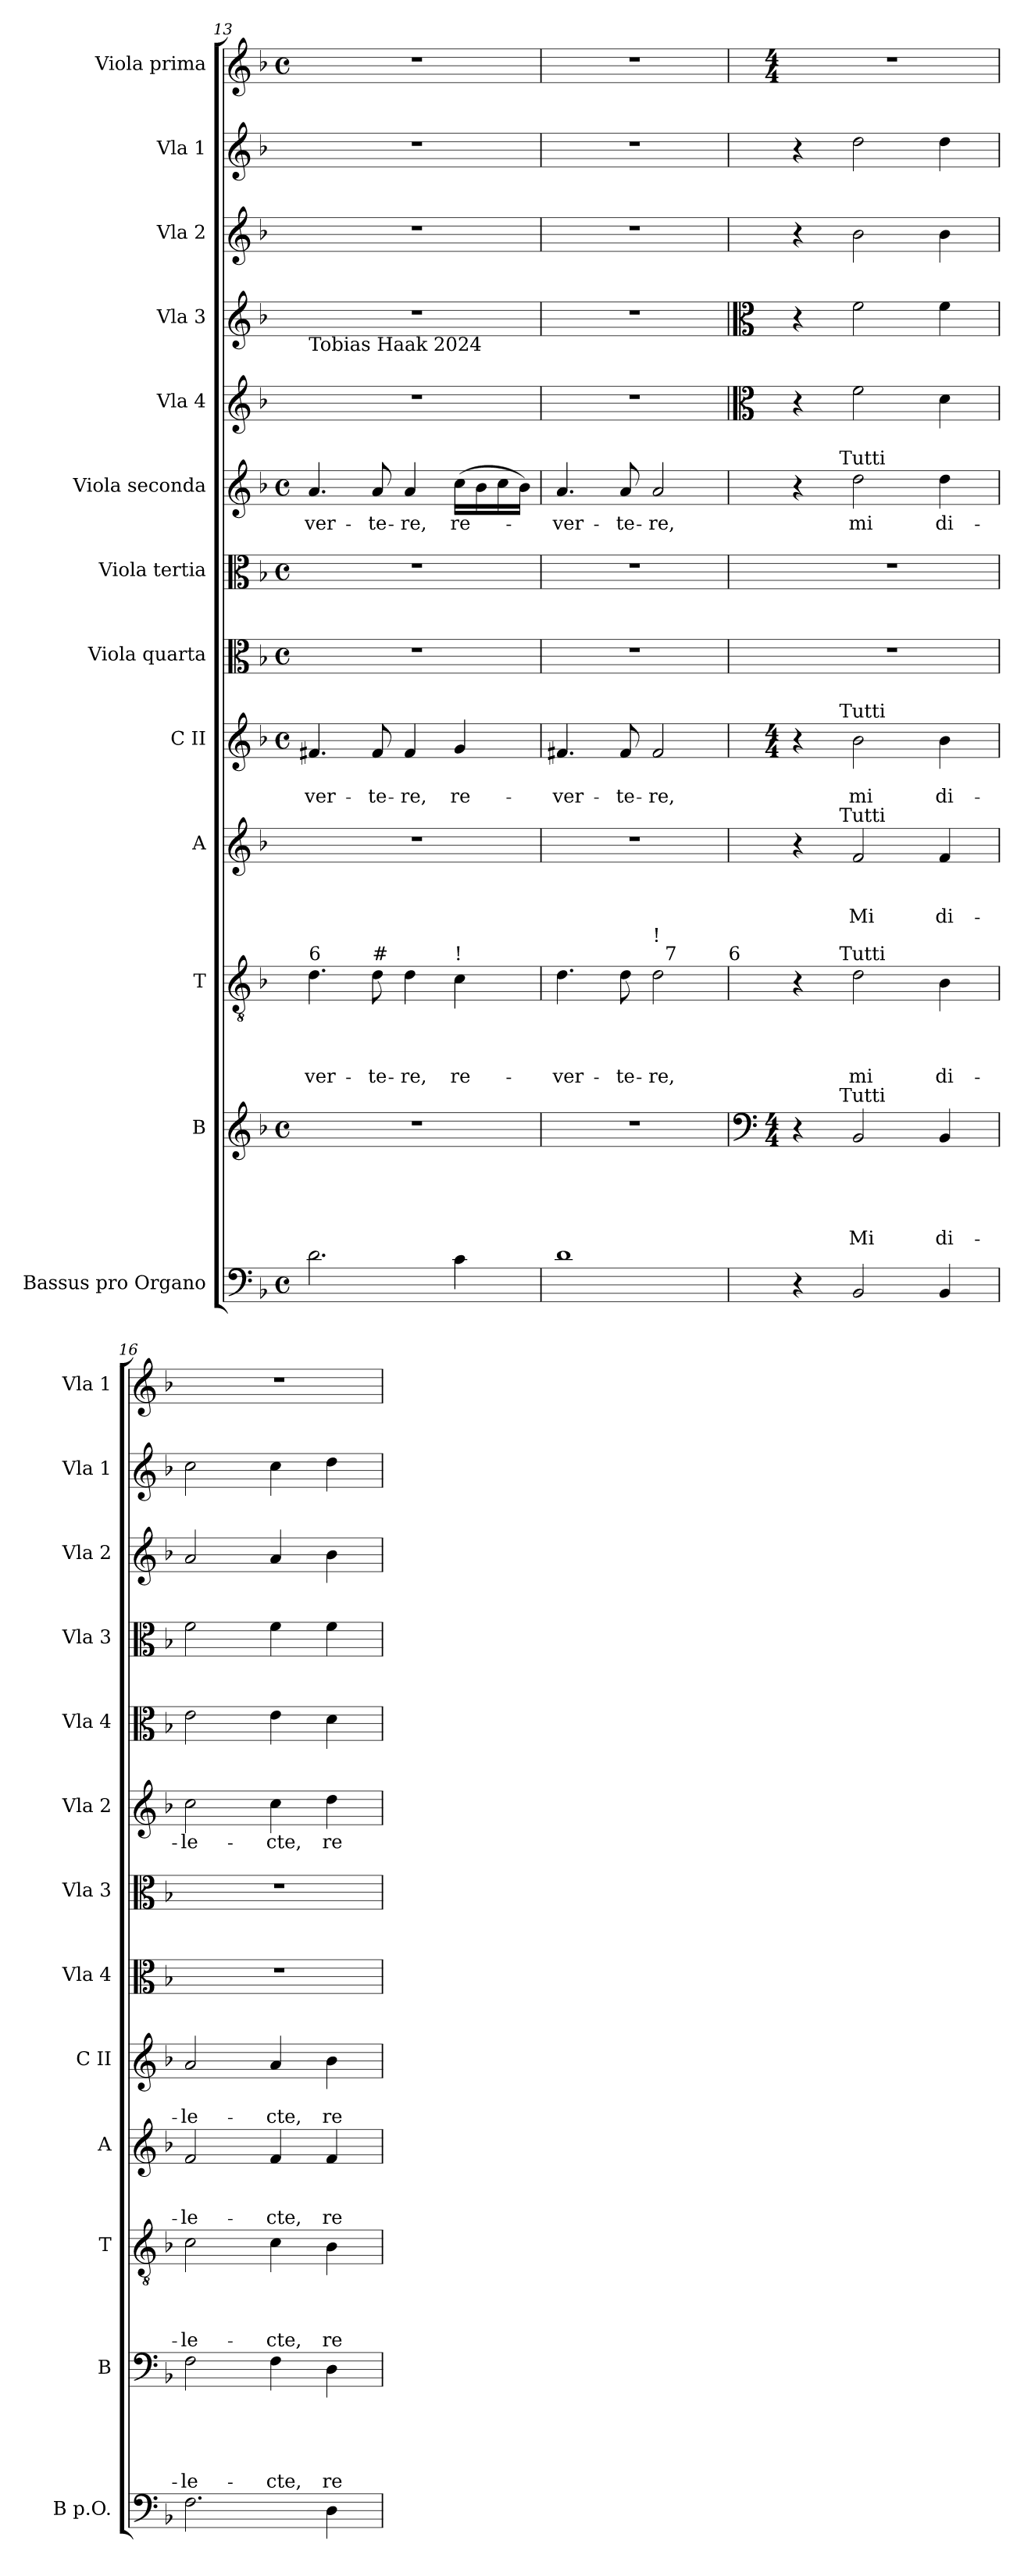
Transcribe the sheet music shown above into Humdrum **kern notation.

**kern	**kern	**text	**text	**text	**text	**text	**kern	**text	**text	**text	**text	**kern	**text	**text	**text	**kern	**text	**text	**kern	**kern	**kern	**text	**kern	**kern	**kern	**kern	**kern
*part13	*part12	*part12	*part12	*part12	*part12	*part12	*part11	*part11	*part11	*part11	*part11	*part10	*part10	*part10	*part10	*part9	*part9	*part9	*part8	*part7	*part6	*part6	*part5	*part4	*part3	*part2	*part1
*staff13	*staff12	*staff12	*staff12	*staff12	*staff12	*staff12	*staff11	*staff11	*staff11	*staff11	*staff11	*staff10	*staff10	*staff10	*staff10	*staff9	*staff9	*staff9	*staff8	*staff7	*staff6	*staff6	*staff5	*staff4	*staff3	*staff2	*staff1
*I"Bassus pro Organo	*I"B	*	*	*	*	*	*I"T	*	*	*	*	*I"A	*	*	*	*I"C II	*	*	*I"Viola quarta	*I"Viola tertia	*I"Viola seconda	*	*I"Vla 4	*I"Vla 3	*I"Vla 2	*I"Vla 1	*I"Viola prima
*I'B p.O.	*I'B	*	*	*	*	*	*I'T	*	*	*	*	*I'A	*	*	*	*I'C II	*	*	*I'Vla 4	*I'Vla 3	*I'Vla 2	*	*I'Vla 4	*I'Vla 3	*I'Vla 2	*I'Vla 1	*I'Vla 1
*clefF4	*clefG2	*	*	*	*	*	*clefGv2	*	*	*	*	*clefG2	*	*	*	*clefG2	*	*	*clefC3	*clefC3	*clefG2	*	*clefG2	*clefG2	*clefG2	*clefG2	*clefG2
*k[b-]	*k[b-]	*	*	*	*	*	*k[b-]	*	*	*	*	*k[b-]	*	*	*	*k[b-]	*	*	*k[b-]	*k[b-]	*k[b-]	*	*k[b-]	*k[b-]	*k[b-]	*k[b-]	*k[b-]
*F:	*F:	*	*	*	*	*	*F:	*	*	*	*	*F:	*	*	*	*F:	*	*	*F:	*F:	*F:	*	*F:	*F:	*F:	*F:	*F:
*M4/4	*M4/4	*	*	*	*	*	*	*	*	*	*	*	*	*	*	*M4/4	*	*	*M4/4	*M4/4	*M4/4	*	*	*	*	*	*M4/4
*met(c)	*met(c)	*	*	*	*	*	*	*	*	*	*	*	*	*	*	*met(c)	*	*	*met(c)	*met(c)	*met(c)	*	*	*	*	*	*met(c)
=13	=13	=13	=13	=13	=13	=13	=13	=13	=13	=13	=13	=13	=13	=13	=13	=13	=13	=13	=13	=13	=13	=13	=13	=13	=13	=13	=13
!	!	!	!	!	!	!	!	!	!	!	!	!	!	!	!	!	!	!	!	!	!	!	!	!LO:TX:b:t=Tobias Haak 2024	!	!	!
!	!	!	!	!	!	!	!LO:TX:a:t=6	!	!	!	!	!	!	!	!	!	!	!	!	!	!	!	!	!	!	!	!
!	!	!	!	!	!	!	!	!	!	!	!LO:LY:b	!	!	!	!	!	!	!LO:LY:b	!	!	!	!LO:LY:b	!	!	!	!	!
2.d\	1r	.	.	.	.	.	4.d\	.	.	.	-ver-	1r	.	.	.	4.f#X/	.	-ver-	1r	1r	4.a/	-ver-	1r	1r	1r	1r	1r
!	!	!	!	!	!	!	!LO:TX:a:t=#	!	!	!	!	!	!	!	!	!	!	!	!	!	!	!	!	!	!	!	!
!	!	!	!	!	!	!	!	!	!	!	!LO:LY:b	!	!	!	!	!	!	!LO:LY:b	!	!	!	!LO:LY:b	!	!	!	!	!
.	.	.	.	.	.	.	8d\	.	.	.	-te-	.	.	.	.	8f#/	.	-te-	.	.	8a/	-te-	.	.	.	.	.
!	!	!	!	!	!	!	!	!	!	!	!LO:LY:b	!	!	!	!	!	!	!LO:LY:b	!	!	!	!LO:LY:b	!	!	!	!	!
.	.	.	.	.	.	.	4d\	.	.	.	-re,	.	.	.	.	4f#/	.	-re,	.	.	4a/	-re,	.	.	.	.	.
!	!	!	!	!	!	!	!LO:TX:a:t=!	!	!	!	!	!	!	!	!	!	!	!	!	!	!	!	!	!	!	!	!
!	!	!	!	!	!	!	!	!	!	!	!LO:LY:b	!	!	!	!	!	!	!LO:LY:b	!	!	!	!LO:LY:b	!	!	!	!	!
4c\	.	.	.	.	.	.	4c\	.	.	.	re-	.	.	.	.	4g/	.	re-	.	.	(>16cc\LL	re-	.	.	.	.	.
.	.	.	.	.	.	.	.	.	.	.	.	.	.	.	.	.	.	.	.	.	16b-\	.	.	.	.	.	.
.	.	.	.	.	.	.	.	.	.	.	.	.	.	.	.	.	.	.	.	.	16cc\	.	.	.	.	.	.
.	.	.	.	.	.	.	.	.	.	.	.	.	.	.	.	.	.	.	.	.	16b-\JJ)	.	.	.	.	.	.
=14	=14	=14	=14	=14	=14	=14	=14	=14	=14	=14	=14	=14	=14	=14	=14	=14	=14	=14	=14	=14	=14	=14	=14	=14	=14	=14	=14
!	!	!	!	!	!	!	!	!	!	!	!LO:LY:b	!	!	!	!	!	!	!LO:LY:b	!	!	!	!LO:LY:b	!	!	!	!	!
1d	1r	.	.	.	.	.	4.d\	.	.	.	-ver-	1r	.	.	.	4.f#X/	.	-ver-	1r	1r	4.a/	-ver-	1r	1r	1r	1r	1r
!	!	!	!	!	!	!	!	!	!	!	!LO:LY:b	!	!	!	!	!	!	!LO:LY:b	!	!	!	!LO:LY:b	!	!	!	!	!
.	.	.	.	.	.	.	8d\	.	.	.	-te-	.	.	.	.	8f#/	.	-te-	.	.	8a/	-te-	.	.	.	.	.
!	!	!	!	!	!	!	!LO:TX:a:t=!\n       7	!	!	!	!	!	!	!	!	!	!	!	!	!	!	!	!	!	!	!	!
!	!	!	!	!	!	!	!	!	!	!	!LO:LY:b	!	!	!	!	!	!	!LO:LY:b	!	!	!	!LO:LY:b	!	!	!	!	!
.	.	.	.	.	.	.	2d\	.	.	.	-re,	.	.	.	.	2f#/	.	-re,	.	.	2a/	-re,	.	.	.	.	.
!	!	!	!	!	!	!	!LO:TX:a:t=6	!	!	!	!	!	!	!	!	!	!	!	!	!	!	!	!	!	!	!	!
!!LO:PB:g=z
=15	=15	=15	=15	=15	=15	=15	=15	=15	=15	=15	=15	=15	=15	=15	=15	=15	=15	=15	=15	=15	=15	=15	=15	=15	=15	=15	=15
*	*clefF4	*	*	*	*	*	*	*	*	*	*	*	*	*	*	*	*	*	*	*	*	*	*clefC3	*clefC3	*	*	*
*	*M4/4	*	*	*	*	*	*	*	*	*	*	*	*	*	*	*M4/4	*	*	*	*	*	*	*	*	*	*	*M4/4
!	!LO:TX:a:t=Tobias Haak 2024	!	!	!	!	!	!	!	!	!	!	!	!	!	!	!	!	!	!	!	!	!	!	!	!	!	!
*	*^	*	*	*	*	*	*^	*	*	*	*	*^	*	*	*	*^	*	*	*	*	*^	*	*	*	*	*	*
4r	4r	8..ryy	.	.	.	.	.	4r	8..ryy	.	.	.	.	4r	8..ryy	.	.	.	4r	8..ryy	.	.	1r	1r	4r	8..ryy	.	4r	4r	4r	4r	1r
!	!	!	!	!	!	!	!	!	!	!	!	!	!	!	!	!	!	!	!	!	!	!	!	!	!	!LO:TX:a:t=Tutti	!	!	!	!	!	!
!	!	!	!	!	!	!	!	!	!	!	!	!	!	!	!	!	!	!	!	!LO:TX:a:t=Tutti	!	!	!	!	!	!	!	!	!	!	!	!
!	!	!	!	!	!	!	!	!	!	!	!	!	!	!	!LO:TX:a:t=Tutti	!	!	!	!	!	!	!	!	!	!	!	!	!	!	!	!	!
!	!	!	!	!	!	!	!	!	!LO:TX:a:t=Tutti	!	!	!	!	!	!	!	!	!	!	!	!	!	!	!	!	!	!	!	!	!	!	!
!	!	!LO:TX:a:t=Tutti	!	!	!	!	!	!	!	!	!	!	!	!	!	!	!	!	!	!	!	!	!	!	!	!	!	!	!	!	!	!
.	.	2ryy	.	.	.	.	.	.	2ryy	.	.	.	.	.	2ryy	.	.	.	.	2ryy	.	.	.	.	.	2ryy	.	.	.	.	.	.
!	!	!	!	!	!	!	!LO:LY:b	!	!	!	!	!	!LO:LY:b	!	!	!	!	!LO:LY:b	!	!	!	!LO:LY:b	!	!	!	!	!LO:LY:b	!	!	!	!	!
2BB-/	2BB-/	.	.	.	.	.	Mi	2d\	.	.	.	.	mi	2f/	.	.	.	Mi	2b-\	.	.	mi	.	.	2dd\	.	mi	2f\	2f\	2b-\	2dd\	.
.	.	4ryy	.	.	.	.	.	.	4ryy	.	.	.	.	.	4ryy	.	.	.	.	4ryy	.	.	.	.	.	4ryy	.	.	.	.	.	.
!	!	!	!	!	!	!	!LO:LY:b	!	!	!	!	!	!LO:LY:b	!	!	!	!	!LO:LY:b	!	!	!	!LO:LY:b	!	!	!	!	!LO:LY:b	!	!	!	!	!
4BB-/	4BB-/	.	.	.	.	.	di-	4B-\	.	.	.	.	di-	4f/	.	.	.	di-	4b-\	.	.	di-	.	.	4dd\	.	di-	4d\	4f\	4b-\	4dd\	.
.	.	32ryy	.	.	.	.	.	.	32ryy	.	.	.	.	.	32ryy	.	.	.	.	32ryy	.	.	.	.	.	32ryy	.	.	.	.	.	.
=16	=16	=16	=16	=16	=16	=16	=16	=16	=16	=16	=16	=16	=16	=16	=16	=16	=16	=16	=16	=16	=16	=16	=16	=16	=16	=16	=16	=16	=16	=16	=16	=16
!	!	!	!	!	!	!	!LO:LY:b	!	!	!	!	!	!LO:LY:b	!	!	!	!	!LO:LY:b	!	!	!	!LO:LY:b	!	!	!	!	!LO:LY:b	!	!	!	!	!
*	*v	*v	*	*	*	*	*	*	*	*	*	*	*	*v	*v	*	*	*	*v	*v	*	*	*	*	*v	*v	*	*	*	*	*	*
*	*	*	*	*	*	*	*v	*v	*	*	*	*	*	*	*	*	*	*	*	*	*	*	*	*	*	*	*	*
2.F\	2F\	.	.	.	.	-le-	2c\	.	.	.	-le-	2f/	.	.	-le-	2a/	.	-le-	1r	1r	2cc\	-le-	2e\	2f\	2a/	2cc\	1r
!	!	!	!	!	!	!LO:LY:b	!	!	!	!	!LO:LY:b	!	!	!	!LO:LY:b	!	!	!LO:LY:b	!	!	!	!LO:LY:b	!	!	!	!	!
.	4F\	.	.	.	.	-cte,	4c\	.	.	.	-cte,	4f/	.	.	-cte,	4a/	.	-cte,	.	.	4cc\	-cte,	4e\	4f\	4a/	4cc\	.
!	!	!	!	!	!	!LO:LY:b	!	!	!	!	!LO:LY:b	!	!	!	!LO:LY:b	!	!	!LO:LY:b	!	!	!	!LO:LY:b	!	!	!	!	!
4D>\	4D\	.	.	.	.	re-	4B-\	.	.	.	re-	4f/	.	.	re-	4b-\	.	re-	.	.	4dd\	re-	4d\	4f\	4b-\	4dd\	.
=	=	=	=	=	=	=	=	=	=	=	=	=	=	=	=	=	=	=	=	=	=	=	=	=	=	=	=
*-	*-	*-	*-	*-	*-	*-	*-	*-	*-	*-	*-	*-	*-	*-	*-	*-	*-	*-	*-	*-	*-	*-	*-	*-	*-	*-	*-
